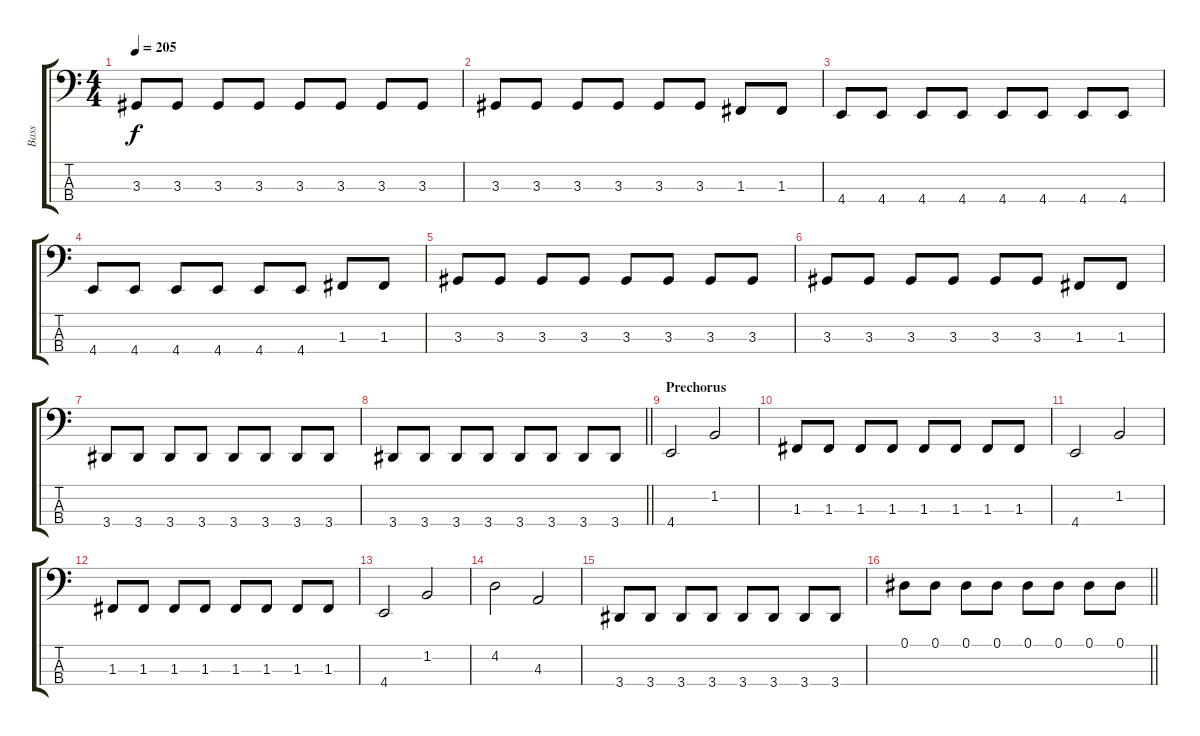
\track ("Bass" "Bass") {instrument electricbassfinger}
\staff {score tabs}
\tuning (Eb2 Bb1 F1 C1) {hide}
\ts (4 4)
\tempo 205
\clef f4
\ks c
3.3.8{dy f} 3.3.8 3.3.8 3.3.8 3.3.8 3.3.8 3.3.8 3.3.8 |
3.3.8 3.3.8 3.3.8 3.3.8 3.3.8 3.3.8 1.3.8 1.3.8 |
4.4.8 4.4.8 4.4.8 4.4.8 4.4.8 4.4.8 4.4.8 4.4.8 |
4.4.8 4.4.8 4.4.8 4.4.8 4.4.8 4.4.8 1.3.8 1.3.8 |
3.3.8 3.3.8 3.3.8 3.3.8 3.3.8 3.3.8 3.3.8 3.3.8 |
3.3.8 3.3.8 3.3.8 3.3.8 3.3.8 3.3.8 1.3.8 1.3.8 |
3.4.8 3.4.8 3.4.8 3.4.8 3.4.8 3.4.8 3.4.8 3.4.8 |
\barLineRight lightlight
3.4.8 3.4.8 3.4.8 3.4.8 3.4.8 3.4.8 3.4.8 3.4.8 |
\section ("" "Prechorus")
4.4.2 1.2.2 |
1.3.8 1.3.8 1.3.8 1.3.8 1.3.8 1.3.8 1.3.8 1.3.8 |
4.4.2 1.2.2 |
1.3.8 1.3.8 1.3.8 1.3.8 1.3.8 1.3.8 1.3.8 1.3.8 |
4.4.2 1.2.2 |
4.2.2 4.3.2 |
3.4.8 3.4.8 3.4.8 3.4.8 3.4.8 3.4.8 3.4.8 3.4.8 |
\barLineRight lightlight
0.1.8 0.1.8 0.1.8 0.1.8 0.1.8 0.1.8 0.1.8 0.1.8
